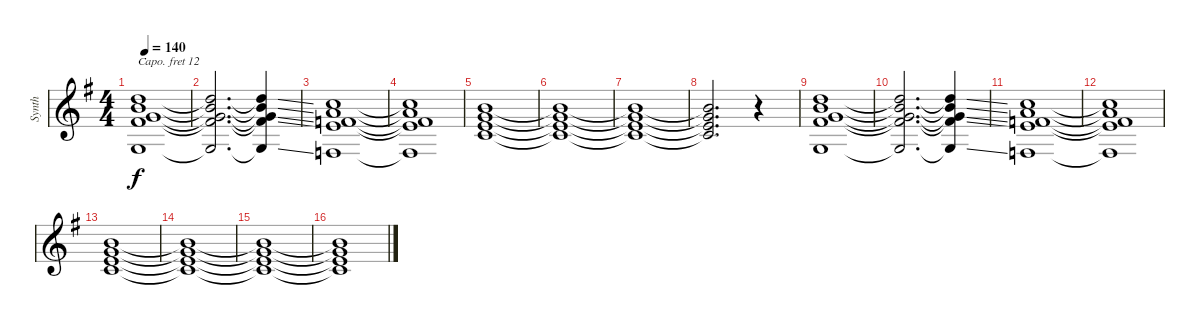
\track ("Synth" "Synth") {instrument synthstrings1}
\staff {score}
\capo 12
\tuning (E4 B3 G3 D3 A2 E2) {hide}
\ts (4 4)
\tempo 140
\clef g2
\ks g
(3.2 4.3 5.4 9.5 3.6).1{dy f} |
(3.2{t} 4.3{t} 5.4{t} 9.5{t} 3.6{t}).2{d} (3.2{ss t} 4.3{ss t} 5.4{ss t} 9.5{ss t} 3.6{ss t}).4 |
(1.2 2.3 3.4 7.5 1.6).1 |
(1.2{t} 2.3{t} 3.4{t} 7.5{t} 1.6{t}).1 |
(0.2 0.3 2.4 3.5).1 |
(0.2{t} 0.3{t} 2.4{t} 3.5{t}).1 |
(0.2{t} 0.3{t} 2.4{t} 3.5{t}).1 |
(0.2{t} 0.3{t} 2.4{t} 3.5{t}).2{d} r.4 |
(3.2 4.3 5.4 9.5 3.6).1 |
(3.2{t} 4.3{t} 5.4{t} 9.5{t} 3.6{t}).2{d} (3.2{ss t} 4.3{ss t} 5.4{ss t} 9.5{ss t} 3.6{ss t}).4 |
(1.2 2.3 3.4 7.5 1.6).1 |
(1.2{t} 2.3{t} 3.4{t} 7.5{t} 1.6{t}).1 |
(0.2 0.3 2.4 3.5).1 |
(0.2{t} 0.3{t} 2.4{t} 3.5{t}).1 |
(0.2{t} 0.3{t} 2.4{t} 3.5{t}).1 |
(0.2{t} 0.3{t} 2.4{t} 3.5{t}).1
